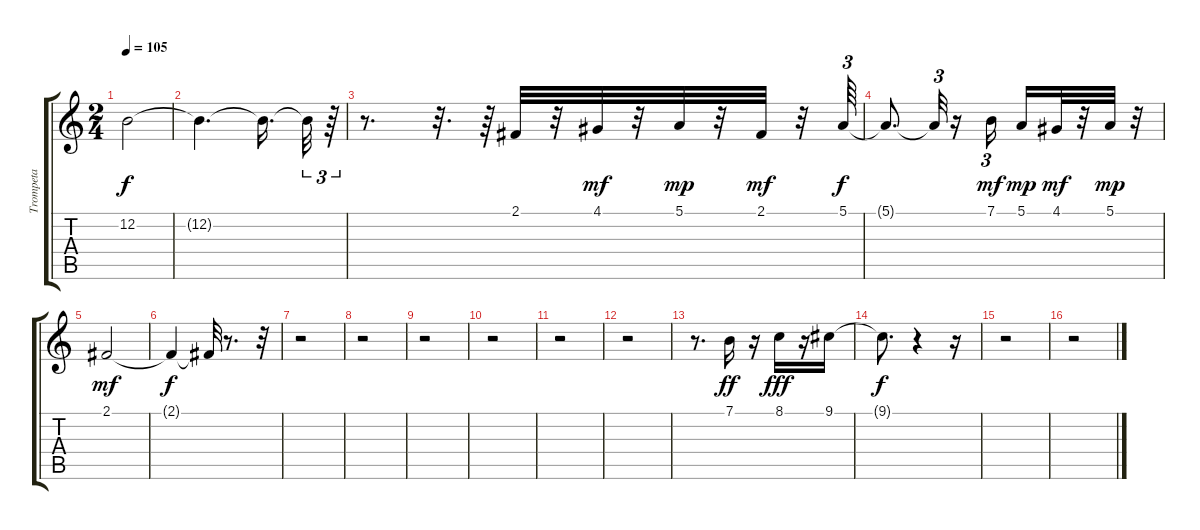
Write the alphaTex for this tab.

\track ("Trompeta" "Trompeta") {instrument trumpet}
\staff {score tabs}
\tuning (E4 B3 G3 D3 A2 E2) {hide}
\ts (2 4)
\tempo 105
\clef g2
\ks c
12.2{t}.2{dy f} |
12.2{t}.4{d} 12.2{t}.16{d} 12.2{t}.32{tu (3 2)} r.64{tu (3 2)} |
r.8{d} r.32{d} r.64 2.1.32 r.32 4.1.32{dy mf} r.32 5.1.32{dy mp} r.32 2.1.32{dy mf} r.32 5.1.64{tu (3 2) dy f} |
5.1{t}.8{d} 5.1{t}.32{tu (3 2)} r.16 7.1.16{tu (3 2) dy mf beam splitsecondary} 5.1.16{dy mp} 4.1.32{dy mf} r.32 5.1.32{dy mp} r.32 |
2.1.2{dy mf} |
2.1{t}.4{dy f} 2.1{t}.32 r.8{d} r.32 |
r.2 |
r.2 |
r.2 |
r.2 |
r.2 |
r.2 |
r.8{d} 7.1.16{dy ff} r.16 8.1.16{dy fff} r.16 9.1.16 |
9.1{t}.8{d dy f} r.4 r.16 |
r.2 |
r.2
